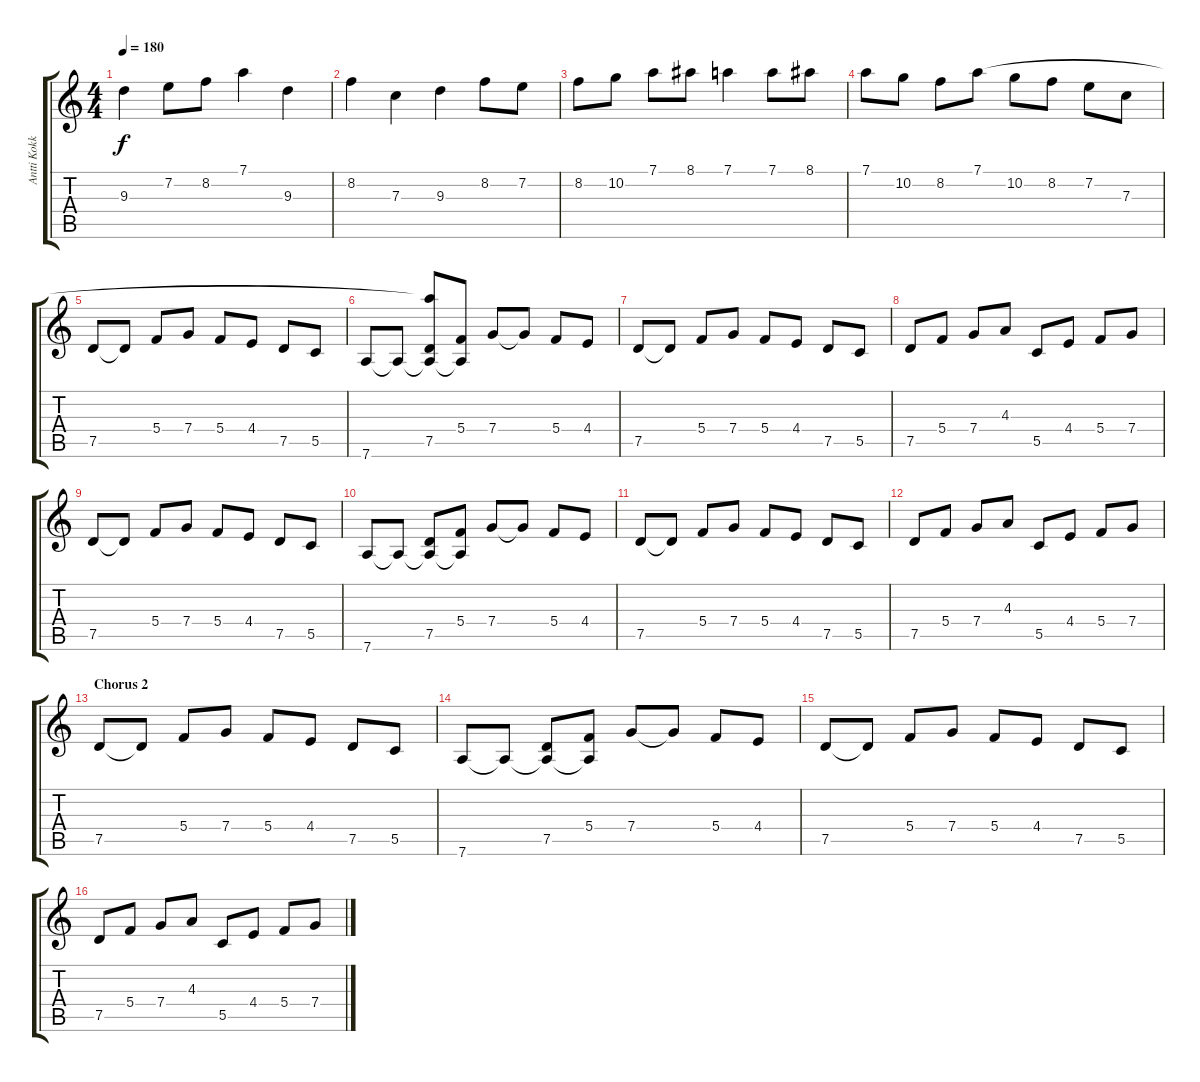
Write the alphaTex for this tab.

\track ("Antti Kokko - Lead Guitar" "Antti Kokk") {instrument distortionguitar}
\staff {score tabs}
\tuning (D4 A3 F3 C3 G2 D2) {hide}
\ts (4 4)
\tempo 180
\clef g2
\ks c
9.3.4{dy f} 7.2.8 8.2.8 7.1.4 9.3.4 |
8.2.4 7.3.4 9.3.4 8.2.8 7.2.8 |
8.2.8 10.2.8 7.1.8 8.1.8 7.1.4 7.1.8 8.1.8 |
7.1.8 10.2.8 8.2.8 7.1.8 10.2.8 8.2.8 7.2.8 7.3.8 |
\section ("" "")
7.5.8 7.5{t}.8 5.4.8 7.4.8 5.4.8 4.4.8 7.5.8 5.5.8 |
7.6.8 7.6{t}.8 (7.1{t} 7.5 7.6{t}).8 (5.4 7.6{t}).8 7.4.8 7.4{t}.8 5.4.8 4.4.8 |
7.5.8 7.5{t}.8 5.4.8 7.4.8 5.4.8 4.4.8 7.5.8 5.5.8 |
7.5.8 5.4.8 7.4.8 4.3.8 5.5.8 4.4.8 5.4.8 7.4.8 |
7.5.8 7.5{t}.8 5.4.8 7.4.8 5.4.8 4.4.8 7.5.8 5.5.8 |
7.6.8 7.6{t}.8 (7.5 7.6{t}).8 (5.4 7.6{t}).8 7.4.8 7.4{t}.8 5.4.8 4.4.8 |
7.5.8 7.5{t}.8 5.4.8 7.4.8 5.4.8 4.4.8 7.5.8 5.5.8 |
7.5.8 5.4.8 7.4.8 4.3.8 5.5.8 4.4.8 5.4.8 7.4.8 |
\section ("" "Chorus 2")
7.5.8 7.5{t}.8 5.4.8 7.4.8 5.4.8 4.4.8 7.5.8 5.5.8 |
7.6.8 7.6{t}.8 (7.5 7.6{t}).8 (5.4 7.6{t}).8 7.4.8 7.4{t}.8 5.4.8 4.4.8 |
7.5.8 7.5{t}.8 5.4.8 7.4.8 5.4.8 4.4.8 7.5.8 5.5.8 |
7.5.8 5.4.8 7.4.8 4.3.8 5.5.8 4.4.8 5.4.8 7.4.8
